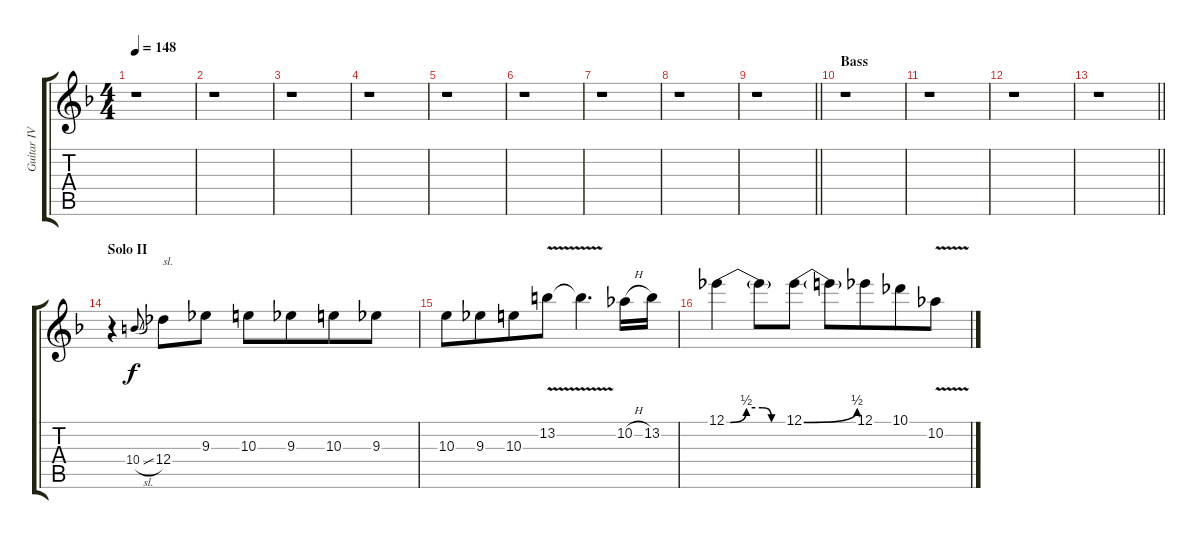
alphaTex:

\track ("Guitar IV (right)" "Guitar IV ") {instrument distortionguitar}
\staff {score tabs}
\tuning (Eb4 Bb3 Gb3 Db3 Ab2 Eb2) {hide}
\ts (4 4)
\tempo 148
\clef g2
\ks dminor
r.1{dy f} |
r.1 |
r.1 |
r.1 |
r.1 |
r.1 |
r.1 |
r.1 |
\barLineRight lightlight
r.1 |
\section ("" "Bass")
r.1 |
r.1 |
r.1 |
\barLineRight lightlight
r.1 |
\section ("" "Solo II")
r.4{volume 16} 10.4{sl}.8{gr onbeat} 12.4.8{txt "sl."} 9.3.8 10.3.8 9.3.8{beam merge} 10.3.8 9.3.8 |
10.3.8 9.3.8{beam merge} 10.3.8 13.2{v}.8 13.2{t}.4{d} 10.2{h}.16 13.2.16 |
12.1{be (custom 0 0 4 0 20 2 36 2 45 0 60 0)}.4 12.1{t}.8 12.1{be (bend 0 0 60 2)}.8 12.1{t}.8 12.1.8{beam merge} 10.1.8 10.2{v}.8
